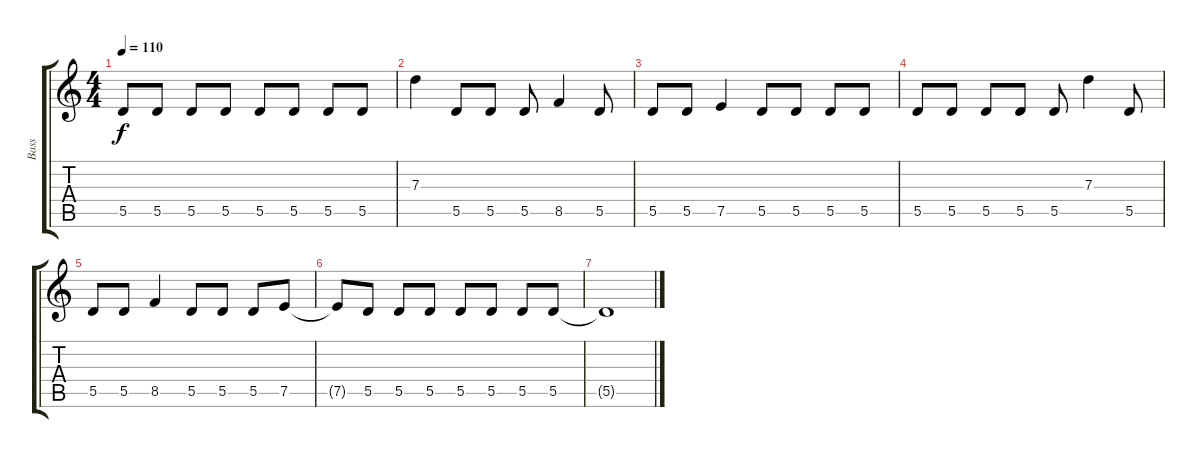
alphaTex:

\track ("Bass" "Bass") {instrument electricbassfinger}
\staff {score tabs}
\tuning (E4 B3 G3 D3 A2 E2) {hide}
\ts (4 4)
\tempo 110
\clef g2
\ks c
5.5.8{dy f} 5.5.8 5.5.8 5.5.8 5.5.8 5.5.8 5.5.8 5.5.8 |
7.3.4 5.5.8 5.5.8 5.5.8 8.5.4 5.5.8 |
5.5.8 5.5.8 7.5.4 5.5.8 5.5.8 5.5.8 5.5.8 |
5.5.8 5.5.8 5.5.8 5.5.8 5.5.8 7.3.4 5.5.8 |
5.5.8 5.5.8 8.5.4 5.5.8 5.5.8 5.5.8 7.5.8 |
7.5{t}.8 5.5.8 5.5.8 5.5.8 5.5.8 5.5.8 5.5.8 5.5.8 |
5.5{t}.1
